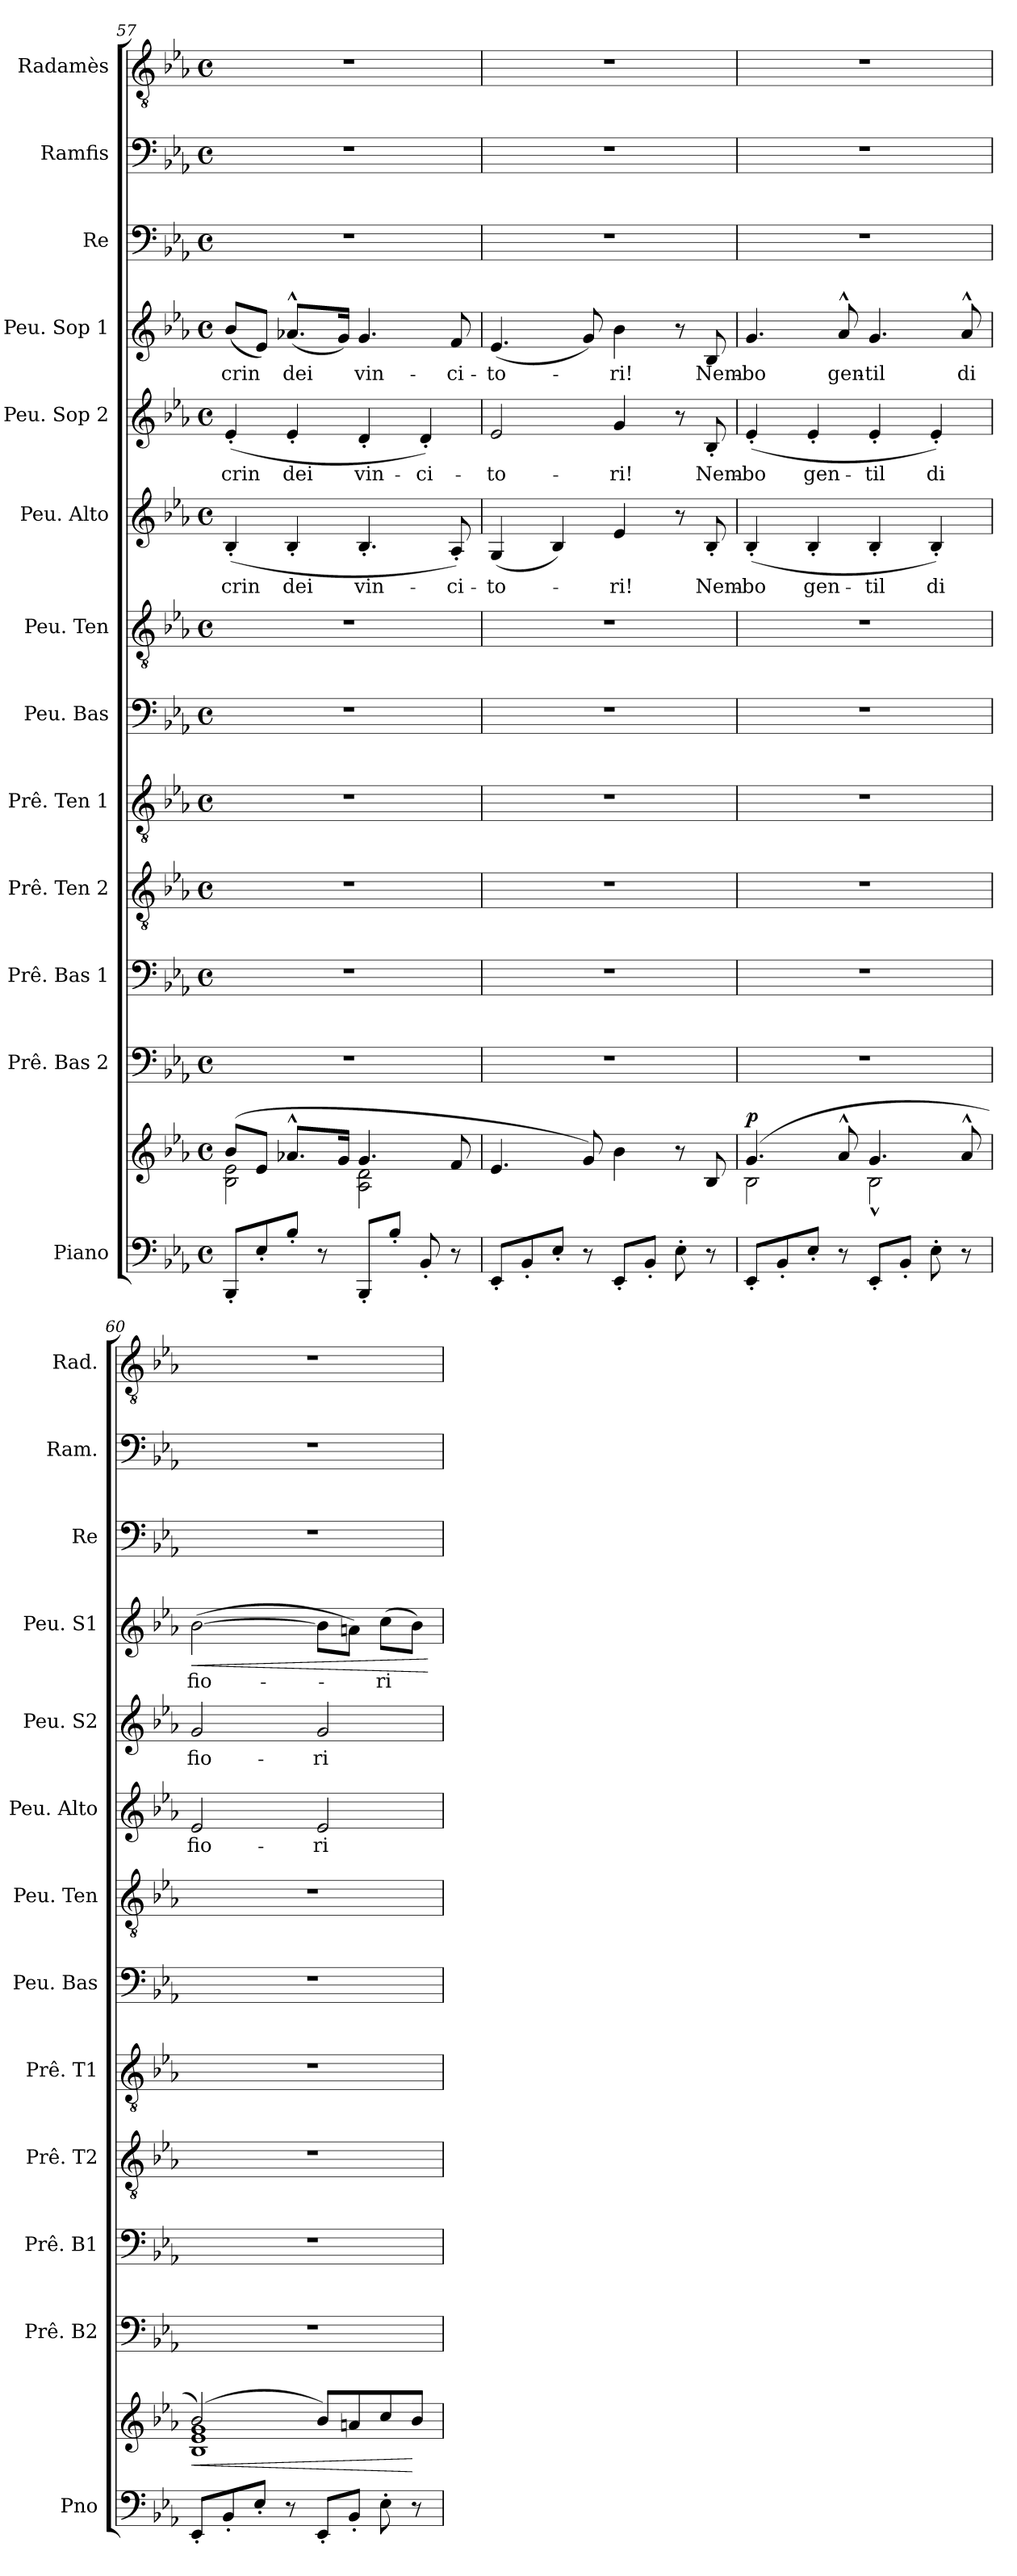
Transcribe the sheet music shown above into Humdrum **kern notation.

**kern	**kern	**dynam	**kern	**kern	**kern	**kern	**kern	**kern	**kern	**text	**kern	**text	**kern	**text	**dynam	**kern	**kern	**kern
*part13	*part13	*part13	*part12	*part11	*part10	*part9	*part8	*part7	*part6	*part6	*part5	*part5	*part4	*part4	*part4	*part3	*part2	*part1
*staff14	*staff13	*staff13/14	*staff12	*staff11	*staff10	*staff9	*staff8	*staff7	*staff6	*staff6	*staff5	*staff5	*staff4	*staff4	*staff4	*staff3	*staff2	*staff1
*I"Piano	*	*	*I"Prê. Bas 2	*I"Prê. Bas 1	*I"Prê. Ten 2	*I"Prê. Ten 1	*I"Peu. Bas	*I"Peu. Ten	*I"Peu. Alto	*	*I"Peu. Sop 2	*	*I"Peu. Sop 1	*	*	*I"Re	*I"Ramfis	*I"Radamès
*I'Pno	*	*	*I'Prê. B2	*I'Prê. B1	*I'Prê. T2	*I'Prê. T1	*I'Peu. Bas	*I'Peu. Ten	*I'Peu. Alto	*	*I'Peu. S2	*	*I'Peu. S1	*	*	*I'Re	*I'Ram.	*I'Rad.
*clefF4	*clefG2	*	*clefF4	*clefF4	*clefGv2	*clefGv2	*clefF4	*clefGv2	*clefG2	*	*clefG2	*	*clefG2	*	*	*clefF4	*clefF4	*clefGv2
*k[b-e-a-]	*k[b-e-a-]	*	*k[b-e-a-]	*k[b-e-a-]	*k[b-e-a-]	*k[b-e-a-]	*k[b-e-a-]	*k[b-e-a-]	*k[b-e-a-]	*	*k[b-e-a-]	*	*k[b-e-a-]	*	*	*k[b-e-a-]	*k[b-e-a-]	*k[b-e-a-]
*M4/4	*M4/4	*	*M4/4	*M4/4	*M4/4	*M4/4	*M4/4	*M4/4	*M4/4	*	*M4/4	*	*M4/4	*	*	*M4/4	*M4/4	*M4/4
*met(c)	*met(c)	*	*met(c)	*met(c)	*met(c)	*met(c)	*met(c)	*met(c)	*met(c)	*	*met(c)	*	*met(c)	*	*	*met(c)	*met(c)	*met(c)
=57	=57	=57	=57	=57	=57	=57	=57	=57	=57	=57	=57	=57	=57	=57	=57	=57	=57	=57
*	*^	*	*	*	*	*	*	*	*	*	*	*	*	*	*	*	*	*
!	!	!	!	!	!	!	!	!	!	!	!LO:LY:b:color=#0055FF	!	!LO:LY:b:color=#0055FF	!	!LO:LY:b:color=#AA0000	!	!	!	!
8BBB-'/L	(>8b-/L	2B-\ 2e-\	.	1r	1r	1r	1r	1r	1r	(<4B-'/	crin	(<4e-'/	crin	(<8b-/L	crin	.	1r	1r	1r
8E-'/	8e-/J	.	.	.	.	.	.	.	.	.	.	.	.	8e-/J)	.	.	.	.	.
!	!	!	!	!	!	!	!	!	!	!	!LO:LY:b:color=#0055FF	!	!LO:LY:b:color=#0055FF	!	!LO:LY:b:color=#AA0000	!	!	!	!
8B-'/J	8.a-X^^/L	.	.	.	.	.	.	.	.	4B-'/	dei	4e-'/	dei	(<8.a-X^^/L	dei	.	.	.	.
8r	.	.	.	.	.	.	.	.	.	.	.	.	.	.	.	.	.	.	.
.	16g/Jk	.	.	.	.	.	.	.	.	.	.	.	.	16g/Jk)	.	.	.	.	.
!	!	!	!	!	!	!	!	!	!	!	!LO:LY:b:color=#0055FF	!	!LO:LY:b:color=#0055FF	!	!LO:LY:b:color=#AA0000	!	!	!	!
8BBB-'/L	4.g/	2A-\ 2d\	.	.	.	.	.	.	.	4.B-'/	vin-	4d'/	vin-	4.g/	vin-	.	.	.	.
8B-'/J	.	.	.	.	.	.	.	.	.	.	.	.	.	.	.	.	.	.	.
!	!	!	!	!	!	!	!	!	!	!	!	!	!LO:LY:b:color=#0055FF	!	!	!	!	!	!
8BB-'/	.	.	.	.	.	.	.	.	.	.	.	4d'/)	-ci-	.	.	.	.	.	.
!	!	!	!	!	!	!	!	!	!	!	!LO:LY:b:color=#0055FF	!	!	!	!LO:LY:b:color=#AA0000	!	!	!	!
8r	8f/	.	.	.	.	.	.	.	.	8A-'/)	-ci-	.	.	8f/	-ci-	.	.	.	.
*	*v	*v	*	*	*	*	*	*	*	*	*	*	*	*	*	*	*	*	*
=58	=58	=58	=58	=58	=58	=58	=58	=58	=58	=58	=58	=58	=58	=58	=58	=58	=58	=58
!	!	!	!	!	!	!	!	!	!	!LO:LY:b:color=#0055FF	!	!LO:LY:b:color=#0055FF	!	!LO:LY:b:color=#AA0000	!	!	!	!
8EE-'/L	4.e-/	.	1r	1r	1r	1r	1r	1r	(<4G/	-to-	2e-/	-to-	(<4.e-/	-to-	.	1r	1r	1r
8BB-'/	.	.	.	.	.	.	.	.	.	.	.	.	.	.	.	.	.	.
8E-'/J	.	.	.	.	.	.	.	.	4B-/)	.	.	.	.	.	.	.	.	.
8r	8g/)	.	.	.	.	.	.	.	.	.	.	.	8g/)	.	.	.	.	.
!	!	!	!	!	!	!	!	!	!	!LO:LY:b:color=#0055FF	!	!LO:LY:b:color=#0055FF	!	!LO:LY:b:color=#AA0000	!	!	!	!
8EE-'/L	4b-\	.	.	.	.	.	.	.	4e-/	-ri!	4g/	-ri!	4b-\	-ri!	.	.	.	.
8BB-'/J	.	.	.	.	.	.	.	.	.	.	.	.	.	.	.	.	.	.
8E-'\	8r	.	.	.	.	.	.	.	8r	.	8r	.	8r	.	.	.	.	.
!	!	!	!	!	!	!	!	!	!	!LO:LY:b:color=#0055FF	!	!LO:LY:b:color=#0055FF	!	!LO:LY:b:color=#AA0000	!	!	!	!
8r	8B-/	.	.	.	.	.	.	.	8B-'/	Nem-	8B-'/	Nem-	8B-/	Nem-	.	.	.	.
!!LO:LB:g=z
=59	=59	=59	=59	=59	=59	=59	=59	=59	=59	=59	=59	=59	=59	=59	=59	=59	=59	=59
*	*^	*	*	*	*	*	*	*	*	*	*	*	*	*	*	*	*	*
!	!	!	!LO:DY:a	!	!	!	!	!	!	!	!LO:LY:b:color=#0055FF	!	!LO:LY:b:color=#0055FF	!	!LO:LY:b:color=#AA0000	!	!	!	!
8EE-'/L	(>4.g/	2B-\	p	1r	1r	1r	1r	1r	1r	(<4B-'/	-bo	(<4e-'/	-bo	4.g/	-bo	.	1r	1r	1r
8BB-'/	.	.	.	.	.	.	.	.	.	.	.	.	.	.	.	.	.	.	.
!	!	!	!	!	!	!	!	!	!	!	!LO:LY:b:color=#0055FF	!	!LO:LY:b:color=#0055FF	!	!	!	!	!	!
8E-'/J	.	.	.	.	.	.	.	.	.	4B-'/	gen-	4e-'/	gen-	.	.	.	.	.	.
!	!	!	!	!	!	!	!	!	!	!	!	!	!	!	!LO:LY:b:color=#AA0000	!	!	!	!
8r	8a-^^/	.	.	.	.	.	.	.	.	.	.	.	.	8a-^^/	gen-	.	.	.	.
!	!	!	!	!	!	!	!	!	!	!	!LO:LY:b:color=#0055FF	!	!LO:LY:b:color=#0055FF	!	!LO:LY:b:color=#AA0000	!	!	!	!
8EE-'/L	4.g/	2B-^^\	.	.	.	.	.	.	.	4B-'/	-til	4e-'/	-til	4.g/	-til	.	.	.	.
8BB-'/J	.	.	.	.	.	.	.	.	.	.	.	.	.	.	.	.	.	.	.
!	!	!	!	!	!	!	!	!	!	!	!LO:LY:b:color=#0055FF	!	!LO:LY:b:color=#0055FF	!	!	!	!	!	!
8E-'\	.	.	.	.	.	.	.	.	.	4B-'/)	di	4e-'/)	di	.	.	.	.	.	.
!	!	!	!	!	!	!	!	!	!	!	!	!	!	!	!LO:LY:b:color=#AA0000	!	!	!	!
8r	8a-^^/	.	.	.	.	.	.	.	.	.	.	.	.	8a-^^/	di	.	.	.	.
=60	=60	=60	=60	=60	=60	=60	=60	=60	=60	=60	=60	=60	=60	=60	=60	=60	=60	=60	=60
!	!	!	!LO:HP:b	!	!	!	!	!	!	!	!LO:LY:b:color=#0055FF	!	!LO:LY:b:color=#0055FF	!	!LO:LY:b:color=#AA0000	!LO:HP:b	!	!	!
8EE-'/L	(>2b-/)	1B- 1e- 1g	<	1r	1r	1r	1r	1r	1r	2e-/	fio-	2g/	fio-	(>[2b-\	fio-	<	1r	1r	1r
8BB-'/	.	.	.	.	.	.	.	.	.	.	.	.	.	.	.	.	.	.	.
8E-'/J	.	.	.	.	.	.	.	.	.	.	.	.	.	.	.	.	.	.	.
8r	.	.	.	.	.	.	.	.	.	.	.	.	.	.	.	.	.	.	.
!	!	!	!	!	!	!	!	!	!	!	!LO:LY:b:color=#0055FF	!	!LO:LY:b:color=#0055FF	!	!	!	!	!	!
8EE-'/L	8b-/L)	.	.	.	.	.	.	.	.	2e-/	-ri	2g/	-ri	8b-\L]	.	.	.	.	.
8BB-'/J	8an/	.	.	.	.	.	.	.	.	.	.	.	.	8an\J)	.	.	.	.	.
!	!	!	!	!	!	!	!	!	!	!	!	!	!	!	!LO:LY:b:color=#AA0000	!	!	!	!
8E-'\	8cc/	.	.	.	.	.	.	.	.	.	.	.	.	(>8cc\L	-ri	.	.	.	.
8r	8b-/J	.	[	.	.	.	.	.	.	.	.	.	.	8b-\J)	.	.	.	.	.
*	*v	*v	*	*	*	*	*	*	*	*	*	*	*	*	*	*	*	*	*
.	.	.	.	.	.	.	.	.	.	.	.	.	.	.	[	.	.	.
=	=	=	=	=	=	=	=	=	=	=	=	=	=	=	=	=	=	=
*-	*-	*-	*-	*-	*-	*-	*-	*-	*-	*-	*-	*-	*-	*-	*-	*-	*-	*-
